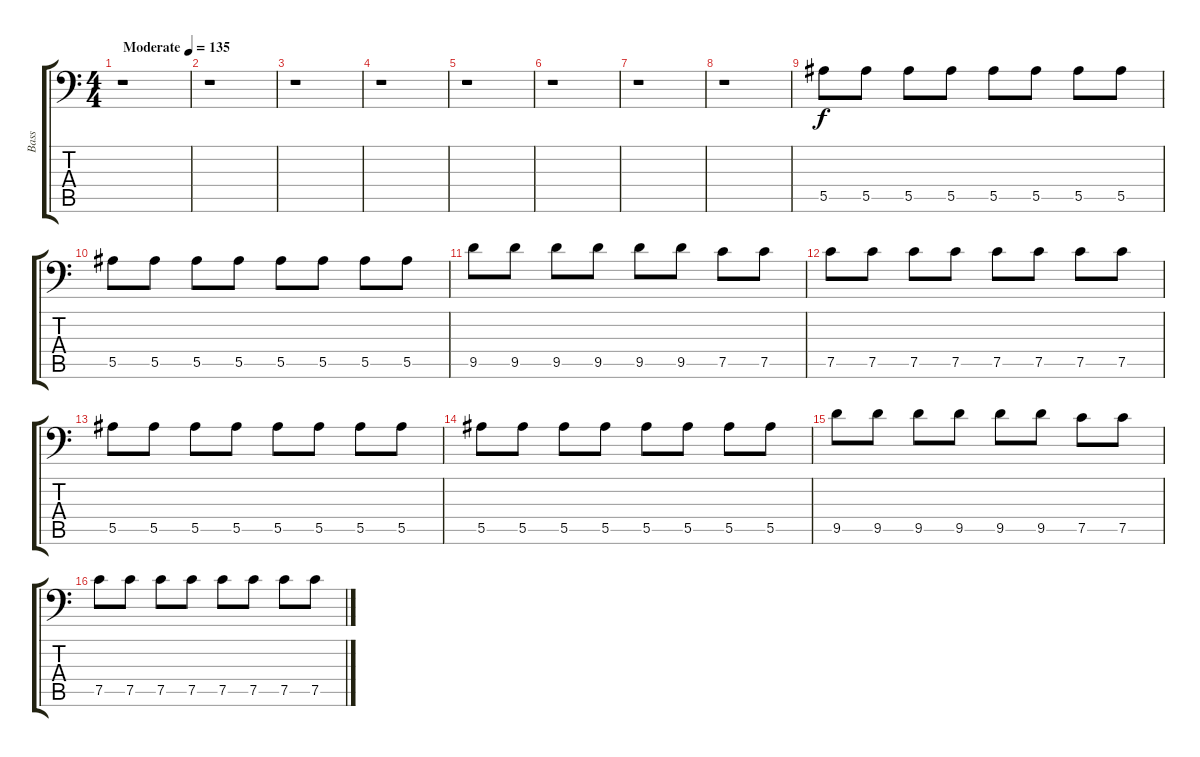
\track ("Bass" "Bass") {instrument electricbasspick}
\staff {score tabs}
\tuning (C4 G3 Eb3 Bb2 F2 Bb1) {hide}
\ts (4 4)
\tempo (135 "Moderate")
\clef f4
\ks c
r.1{dy f instrument electricbasspick} |
r.1 |
r.1 |
r.1 |
r.1 |
r.1 |
r.1 |
r.1 |
5.5.8 5.5.8 5.5.8 5.5.8 5.5.8 5.5.8 5.5.8 5.5.8 |
5.5.8 5.5.8 5.5.8 5.5.8 5.5.8 5.5.8 5.5.8 5.5.8 |
9.5.8 9.5.8 9.5.8 9.5.8 9.5.8 9.5.8 7.5.8 7.5.8 |
7.5.8 7.5.8 7.5.8 7.5.8 7.5.8 7.5.8 7.5.8 7.5.8 |
5.5.8 5.5.8 5.5.8 5.5.8 5.5.8 5.5.8 5.5.8 5.5.8 |
5.5.8 5.5.8 5.5.8 5.5.8 5.5.8 5.5.8 5.5.8 5.5.8 |
9.5.8 9.5.8 9.5.8 9.5.8 9.5.8 9.5.8 7.5.8 7.5.8 |
7.5.8 7.5.8 7.5.8 7.5.8 7.5.8 7.5.8 7.5.8 7.5.8
